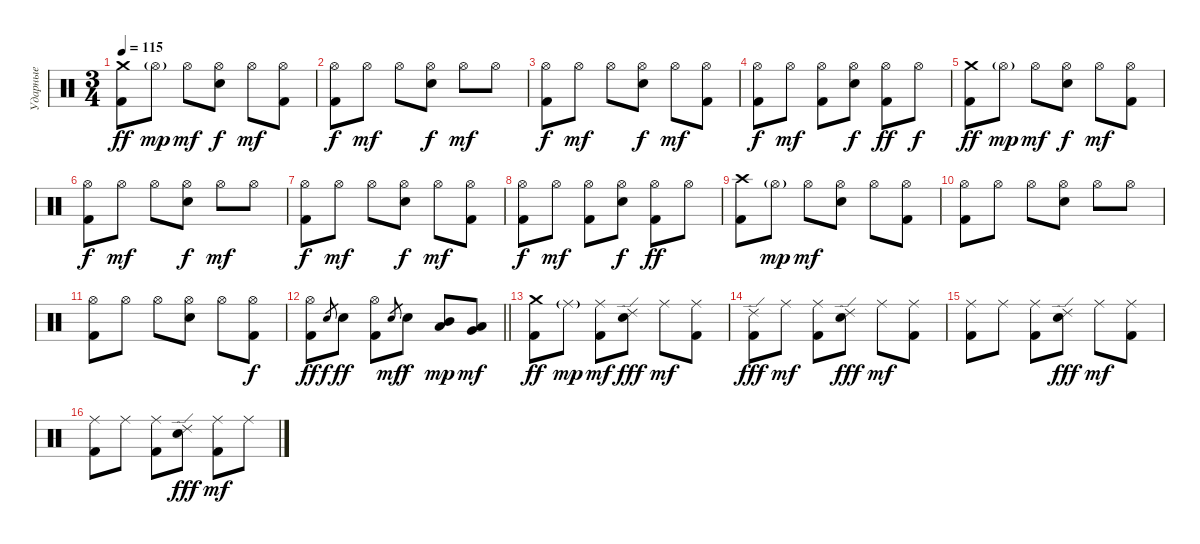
\track ("Ударные" "Ударные") {instrument percussion}
\staff {score}
\articulation defaults
\ts (3 4)
\tempo 115
\clef neutral
\ks c
("Crash medium (hit)" "Kick (hit) 2").8{dy ff} "Hi-Hat (open)"{g}.8{dy mp} "Hi-Hat (open)".8{dy mf} ("Hi-Hat (open)" "Electric Snare (hit)").8{dy f} "Hi-Hat (open)".8{dy mf} ("Hi-Hat (open)" "Kick (hit) 2").8 |
("Hi-Hat (open)" "Kick (hit) 2").8{dy f} "Hi-Hat (open)".8{dy mf} "Hi-Hat (open)".8 ("Hi-Hat (open)" "Electric Snare (hit)").8{dy f} "Hi-Hat (open)".8{dy mf} "Hi-Hat (open)".8 |
("Hi-Hat (open)" "Kick (hit) 2").8{dy f} "Hi-Hat (open)".8{dy mf} "Hi-Hat (open)".8 ("Hi-Hat (open)" "Electric Snare (hit)").8{dy f} "Hi-Hat (open)".8{dy mf} ("Hi-Hat (open)" "Kick (hit) 2").8 |
("Hi-Hat (open)" "Kick (hit) 2").8{dy f} "Hi-Hat (open)".8{dy mf} ("Hi-Hat (open)" "Kick (hit) 2").8 ("Hi-Hat (open)" "Electric Snare (hit)").8{dy f} ("Hi-Hat (open)" "Kick (hit) 2").8{dy ff} "Hi-Hat (open)".8{dy f} |
("Crash medium (hit)" "Kick (hit) 2").8{dy ff} "Hi-Hat (open)"{g}.8{dy mp} "Hi-Hat (open)".8{dy mf} ("Hi-Hat (open)" "Electric Snare (hit)").8{dy f} "Hi-Hat (open)".8{dy mf} ("Hi-Hat (open)" "Kick (hit) 2").8 |
("Hi-Hat (open)" "Kick (hit) 2").8{dy f} "Hi-Hat (open)".8{dy mf} "Hi-Hat (open)".8 ("Hi-Hat (open)" "Electric Snare (hit)").8{dy f} "Hi-Hat (open)".8{dy mf} "Hi-Hat (open)".8 |
("Hi-Hat (open)" "Kick (hit) 2").8{dy f} "Hi-Hat (open)".8{dy mf} "Hi-Hat (open)".8 ("Hi-Hat (open)" "Electric Snare (hit)").8{dy f} "Hi-Hat (open)".8{dy mf} ("Hi-Hat (open)" "Kick (hit) 2").8 |
("Hi-Hat (open)" "Kick (hit) 2").8{dy f} "Hi-Hat (open)".8{dy mf} ("Hi-Hat (open)" "Kick (hit) 2").8 ("Hi-Hat (open)" "Electric Snare (hit)").8{dy f} ("Hi-Hat (open)" "Kick (hit) 2").8{dy ff} "Hi-Hat (open)".8 |
("Crash high (hit)" "Kick (hit) 2").8 "Hi-Hat (open)"{g}.8{dy mp} "Hi-Hat (open)".8{dy mf} ("Hi-Hat (open)" "Electric Snare (hit)").8 "Hi-Hat (open)".8 ("Hi-Hat (open)" "Kick (hit) 2").8 |
("Hi-Hat (open)" "Kick (hit) 2").8 "Hi-Hat (open)".8 "Hi-Hat (open)".8 ("Hi-Hat (open)" "Electric Snare (hit)").8 "Hi-Hat (open)".8 "Hi-Hat (open)".8 |
("Hi-Hat (open)" "Kick (hit) 2").8 "Hi-Hat (open)".8 "Hi-Hat (open)".8 ("Hi-Hat (open)" "Electric Snare (hit)").8 "Hi-Hat (open)".8 ("Hi-Hat (open)" "Kick (hit) 2").8{dy f} |
\barLineRight lightlight
("Hi-Hat (open)" "Kick (hit) 2").8{dy ff} "Electric Snare (hit)".8{gr dy f} "Electric Snare (hit)".8{dy ff} ("Hi-Hat (open)" "Kick (hit) 2").8 "Snare (hit) 2".8{gr dy mf} "Snare (hit) 2".8{dy f} ("Mid Tom (hit)" "Low Tom (hit)").8{dy mp} ("Low Tom (hit)" "Very Low Tom (hit)").8{dy mf} |
("Crash medium (hit)" "Kick (hit) 2").8{dy ff} "Ride (middle)"{g}.8{dy mp} ("Ride (middle)" "Kick (hit) 2").8{dy mf} ("Ride (edge) 2" "Electric Snare (hit)").8{dy fff} "Ride (middle)".8{dy mf} ("Ride (middle)" "Kick (hit) 2").8 |
("Ride (edge) 2" "Kick (hit) 2").8{dy fff} "Ride (middle)".8{dy mf} ("Ride (middle)" "Kick (hit) 2").8 ("Ride (edge) 2" "Electric Snare (hit)").8{dy fff} "Ride (middle)".8{dy mf} ("Ride (middle)" "Kick (hit) 2").8 |
("Ride (middle)" "Kick (hit) 2").8 "Ride (middle)".8 ("Ride (middle)" "Kick (hit) 2").8 ("Ride (edge) 2" "Electric Snare (hit)").8{dy fff} "Ride (middle)".8{dy mf} ("Ride (middle)" "Kick (hit) 2").8 |
("Ride (middle)" "Kick (hit) 2").8 "Ride (middle)".8 ("Ride (middle)" "Kick (hit) 2").8 ("Ride (edge) 2" "Electric Snare (hit)").8{dy fff} ("Ride (middle)" "Kick (hit) 2").8{dy mf} "Ride (middle)".8
